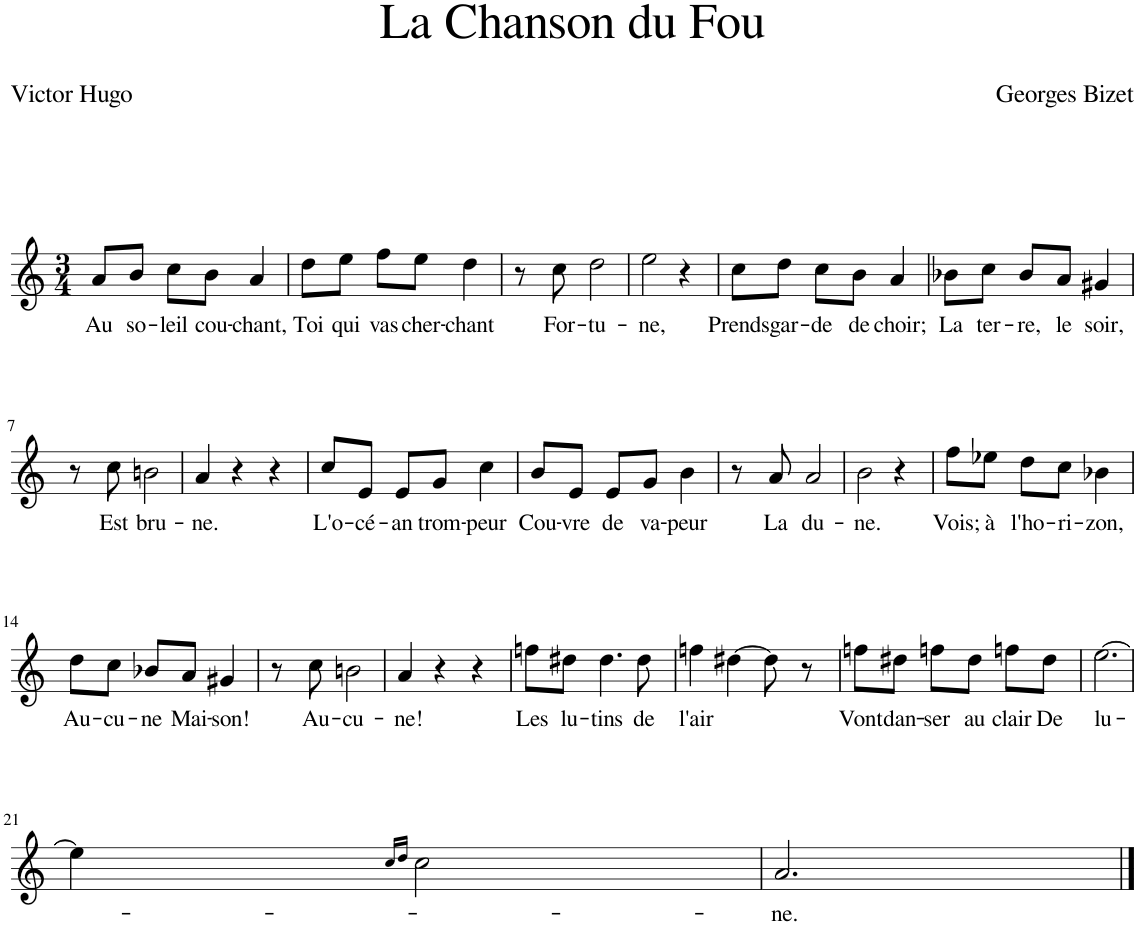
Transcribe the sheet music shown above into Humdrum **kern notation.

**kern	**text
*part1	*part1
*staff1	*staff1
*I"Piano	*
*I'Pno	*
*clefG2	*
*k[]	*
*M3/4	*
=1	=1
!	!LO:LY:b
8a/L	Au
!	!LO:LY:b
8b/J	so-
!	!LO:LY:b
8cc\L	-leil
!	!LO:LY:b
8b\J	cou-
!	!LO:LY:b
4a/	-chant,
=2	=2
!	!LO:LY:b
8dd\L	Toi
!	!LO:LY:b
8ee\J	qui
!	!LO:LY:b
8ff\L	vas
!	!LO:LY:b
8ee\J	cher-
!	!LO:LY:b
4dd\	-chant
=3	=3
8r	.
!	!LO:LY:b
8cc\	For-
!	!LO:LY:b
2dd\	-tu-
=4	=4
!	!LO:LY:b
2ee\	-ne,
4r	.
=5	=5
!	!LO:LY:b
8cc\L	Prends
!	!LO:LY:b
8dd\J	gar-
!	!LO:LY:b
8cc\L	-de
!	!LO:LY:b
8b\J	de
!	!LO:LY:b
4a/	choir;
=6	=6
!	!LO:LY:b
8b-X\L	La
!	!LO:LY:b
8cc\J	ter-
!	!LO:LY:b
8b-/L	-re,
!	!LO:LY:b
8a/J	le
!	!LO:LY:b
4g#X/	soir,
!!LO:LB:g=z
=7	=7
8r	.
!	!LO:LY:b
8cc\	Est
!	!LO:LY:b
2bn\	bru-
=8	=8
!	!LO:LY:b
4a/	-ne.
4r	.
4r	.
=9	=9
!	!LO:LY:b
8cc/L	L'o-
!	!LO:LY:b
8e/J	cé-
!	!LO:LY:b
8e/L	-an
!	!LO:LY:b
8g/J	trom-
!	!LO:LY:b
4cc\	-peur
=10	=10
!	!LO:LY:b
8b/L	Cou-
!	!LO:LY:b
8e/J	-vre
!	!LO:LY:b
8e/L	de
!	!LO:LY:b
8g/J	va-
!	!LO:LY:b
4b\	-peur
=11	=11
8r	.
!	!LO:LY:b
8a/	La
!	!LO:LY:b
2a/	du-
=12	=12
!	!LO:LY:b
2b\	-ne.
4r	.
=13	=13
!	!LO:LY:b
8ff\L	Vois;
!	!LO:LY:b
8ee-X\J	à
!	!LO:LY:b
8dd\L	l'ho-
!	!LO:LY:b
8cc\J	-ri-
!	!LO:LY:b
4b-X\	-zon,
!!LO:LB:g=z
=14	=14
!	!LO:LY:b
8dd\L	Au-
!	!LO:LY:b
8cc\J	-cu-
!	!LO:LY:b
8b-X/L	-ne
!	!LO:LY:b
8a/J	Mai-
!	!LO:LY:b
4g#X/	-son!
=15	=15
8r	.
!	!LO:LY:b
8cc\	Au-
!	!LO:LY:b
2bn\	-cu-
=16	=16
!	!LO:LY:b
4a/	-ne!
4r	.
4r	.
=17	=17
!	!LO:LY:b
8ffn\L	Les
!	!LO:LY:b
8dd#X\J	lu-
!	!LO:LY:b
4.dd#\	-tins
!	!LO:LY:b
8dd#\	de
=18	=18
!	!LO:LY:b
4ffn\	l'air
[4dd#X\	.
8dd#\]	.
8r	.
=19	=19
!	!LO:LY:b
8ffn\L	Vont
!	!LO:LY:b
8dd#X\J	dan-
!	!LO:LY:b
8ffn\L	-ser
!	!LO:LY:b
8dd#\J	au
!	!LO:LY:b
8ffn\L	clair
!	!LO:LY:b
8dd#\J	De
=20	=20
!	!LO:LY:b
[2.ee\	lu-
!!LO:LB:g=z
=21	=21
4ee\]	.
16qcc/LL	.
16qdd/JJ	.
2cc\	.
=22	=22
!	!LO:LY:b
2.a/	-ne.
==	==
*-	*-
